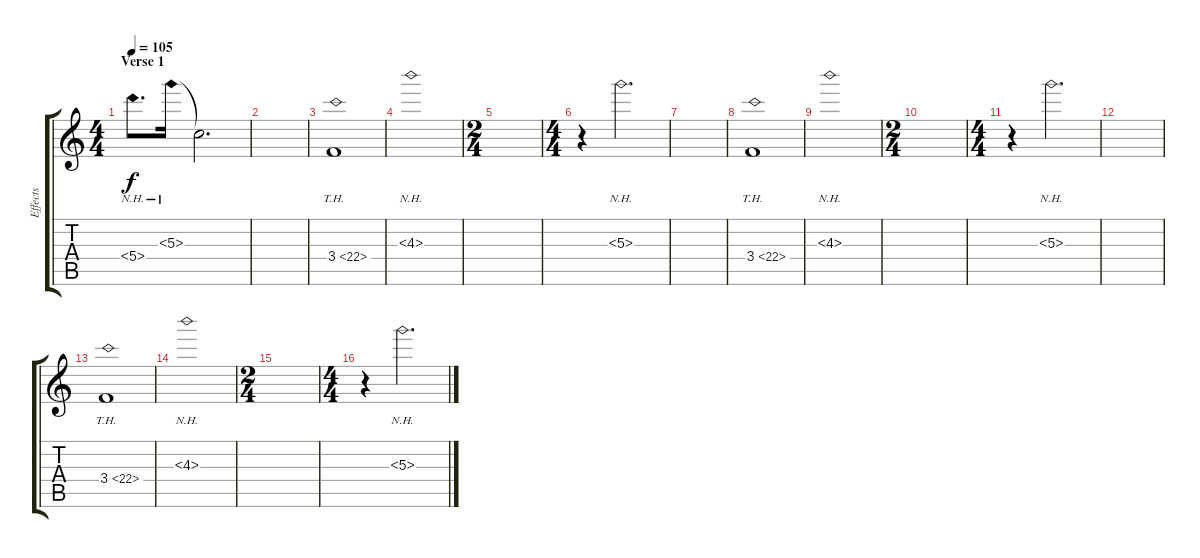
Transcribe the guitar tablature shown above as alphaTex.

\track ("Effects" "Effects") {instrument electricguitarclean}
\staff {score tabs}
\tuning (E4 B3 G3 D3 A2 E2) {hide}
\ts (4 4)
\section ("" "Verse 1")
\tempo 105
\clef g2
\ks c
5.4{nh}.8{d dy f} 5.3{nh}.16 5.3{t}.2{d} |
|
3.4{th 19}.1 |
4.3{nh}.1 |
\ts (2 4)
|
\ts (4 4)
r.4 5.3{nh}.2{d} |
|
3.4{th 19}.1 |
4.3{nh}.1 |
\ts (2 4)
|
\ts (4 4)
r.4 5.3{nh}.2{d} |
|
3.4{th 19}.1 |
4.3{nh}.1 |
\ts (2 4)
|
\ts (4 4)
r.4 5.3{nh}.2{d}
